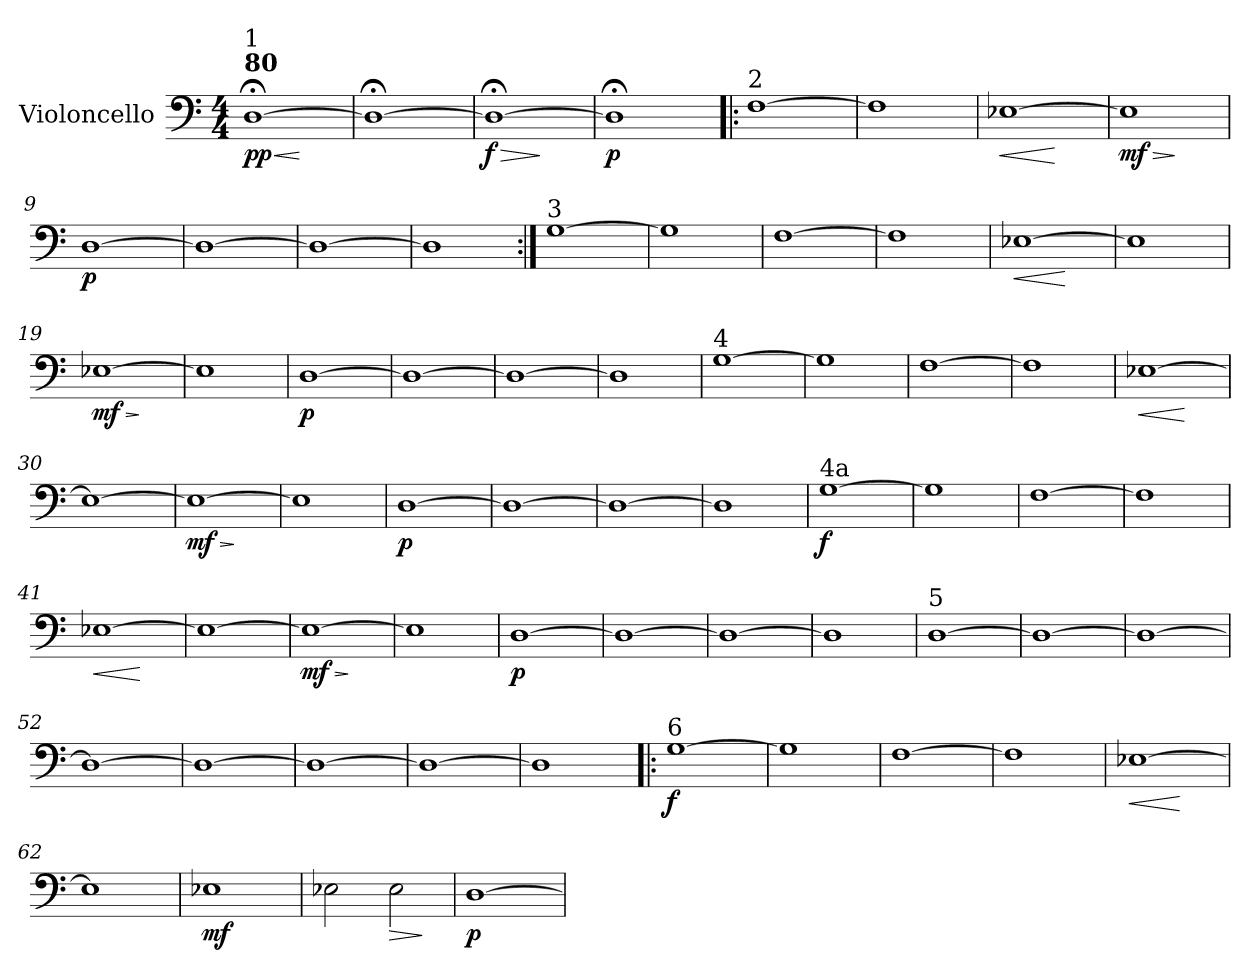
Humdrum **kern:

**kern	**dynam
*part1	*part1
*staff1	*staff1
*I"Violoncello	*
*I'Vlc.	*
*clefF4	*
*k[]	*
*M4/4	*
=1	=1
!LO:TX:a:B:t=80	!
!LO:TX:a:t=1	!
!	!LO:HP:b
!	!LO:DY:n=1:b
[1D;<	< pp
.	[
=2	=2
1D;<_	.
=3	=3
!	!LO:HP:b
!	!LO:DY:n=1:b
1D;<_	> f
.	]
=4	=4
!	!LO:DY:b
1D;<]	p
=5!|:	=5!|:
!LO:TX:a:t=2	!
[1F	.
=6	=6
1F]	.
=7	=7
!	!LO:HP:b
[1E-X	<
.	[
=8	=8
!	!LO:HP:b
!	!LO:DY:n=1:b
1E-]	> mf
.	]
=9	=9
!	!LO:DY:b
[1D	p
=10	=10
1D_	.
=11	=11
1D_	.
=12	=12
1D]	.
=13:|!	=13:|!
!LO:TX:a:t=3	!
[1G	.
=14	=14
1G]	.
=15	=15
[1F	.
=16	=16
1F]	.
=17	=17
!	!LO:HP:b
[1E-X	<
.	[
!!LO:LB:g=z
=18	=18
1E-]	.
=19	=19
!	!LO:HP:b
!	!LO:DY:n=1:b
[1E-X	> mf
.	]
=20	=20
1E-]	.
=21	=21
!	!LO:DY:b
[1D	p
=22	=22
1D_	.
=23	=23
1D_	.
=24	=24
1D]	.
=25	=25
!LO:TX:a:t=4	!
[1G	.
=26	=26
1G]	.
=27	=27
[1F	.
=28	=28
1F]	.
=29	=29
!	!LO:HP:b
[1E-X	<
.	[
=30	=30
1E-_	.
=31	=31
!	!LO:HP:b
!	!LO:DY:n=1:b
1E-_	> mf
.	]
=32	=32
1E-]	.
=33	=33
!	!LO:DY:b
[1D	p
=34	=34
1D_	.
=35	=35
1D_	.
!!LO:LB:g=z
=36	=36
1D]	.
=37	=37
!LO:TX:a:t=4a	!
!	!LO:DY:b
[1G	f
=38	=38
1G]	.
=39	=39
[1F	.
=40	=40
1F]	.
=41	=41
!	!LO:HP:b
[1E-X	<
.	[
=42	=42
1E-_	.
=43	=43
!	!LO:HP:b
!	!LO:DY:n=1:b
1E-_	> mf
.	]
=44	=44
1E-]	.
=45	=45
!	!LO:DY:b
[1D	p
=46	=46
1D_	.
=47	=47
1D_	.
=48	=48
1D]	.
=49	=49
!LO:TX:a:t=5	!
[1D	.
=50	=50
1D_	.
=51	=51
1D_	.
=52	=52
1D_	.
=53	=53
1D_	.
!!LO:LB:g=z
=54	=54
1D_	.
=55	=55
1D_	.
=56	=56
1D]	.
=57!|:	=57!|:
!LO:TX:a:t=6	!
!	!LO:DY:b
[1G	f
=58	=58
1G]	.
=59	=59
[1F	.
=60	=60
1F]	.
=61	=61
!	!LO:HP:b
[1E-X	<
.	[
=62	=62
1E-]	.
=63	=63
!	!LO:DY:b
1E-X	mf
=64	=64
2E-X\	.
!	!LO:HP:b
2E-\	>
.	]
=65	=65
!	!LO:DY:b
[1D	p
=	=
*-	*-
